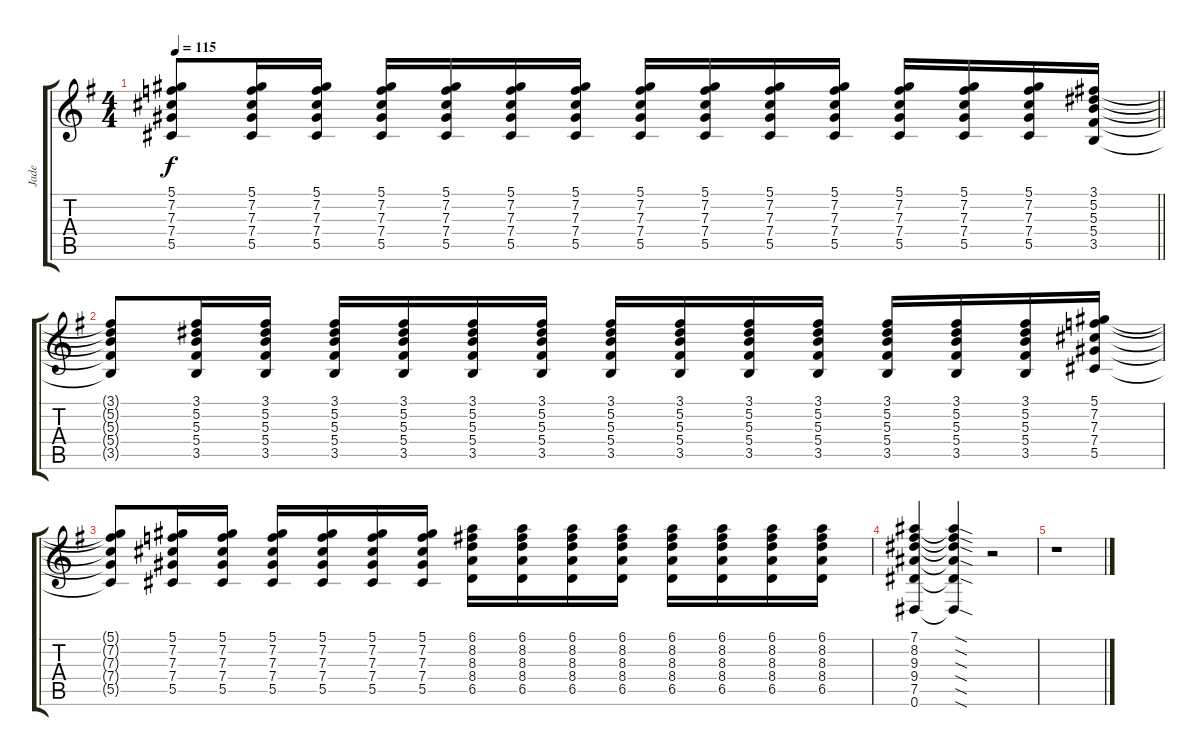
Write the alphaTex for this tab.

\track ("Jade" "Jade") {instrument overdrivenguitar}
\staff {score tabs}
\tuning (Eb4 Bb3 Gb3 Db3 Ab2 Eb2) {hide}
\ts (4 4)
\tempo 115
\clef g2
\barLineRight lightlight
\ks g
(5.1{t} 7.2{t} 7.3{t} 7.4{t} 5.5{t}).8{dy f} (5.1 7.2 7.3 7.4 5.5).16 (5.1 7.2 7.3 7.4 5.5).16 (5.1 7.2 7.3 7.4 5.5).16 (5.1 7.2 7.3 7.4 5.5).16 (5.1 7.2 7.3 7.4 5.5).16 (5.1 7.2 7.3 7.4 5.5).16 (5.1 7.2 7.3 7.4 5.5).16 (5.1 7.2 7.3 7.4 5.5).16 (5.1 7.2 7.3 7.4 5.5).16 (5.1 7.2 7.3 7.4 5.5).16 (5.1 7.2 7.3 7.4 5.5).16 (5.1 7.2 7.3 7.4 5.5).16 (5.1 7.2 7.3 7.4 5.5).16 (3.1 5.2 5.3 5.4 3.5).16 |
(3.1{t} 5.2{t} 5.3{t} 5.4{t} 3.5{t}).8 (3.1 5.2 5.3 5.4 3.5).16 (3.1 5.2 5.3 5.4 3.5).16 (3.1 5.2 5.3 5.4 3.5).16 (3.1 5.2 5.3 5.4 3.5).16 (3.1 5.2 5.3 5.4 3.5).16 (3.1 5.2 5.3 5.4 3.5).16 (3.1 5.2 5.3 5.4 3.5).16 (3.1 5.2 5.3 5.4 3.5).16 (3.1 5.2 5.3 5.4 3.5).16 (3.1 5.2 5.3 5.4 3.5).16 (3.1 5.2 5.3 5.4 3.5).16 (3.1 5.2 5.3 5.4 3.5).16 (3.1 5.2 5.3 5.4 3.5).16 (5.1 7.2 7.3 7.4 5.5).16 |
(5.1{t} 7.2{t} 7.3{t} 7.4{t} 5.5{t}).8 (5.1 7.2 7.3 7.4 5.5).16 (5.1 7.2 7.3 7.4 5.5).16 (5.1 7.2 7.3 7.4 5.5).16 (5.1 7.2 7.3 7.4 5.5).16 (5.1 7.2 7.3 7.4 5.5).16 (5.1 7.2 7.3 7.4 5.5).16 (6.1 8.2 8.3 8.4 6.5).16 (6.1 8.2 8.3 8.4 6.5).16 (6.1 8.2 8.3 8.4 6.5).16 (6.1 8.2 8.3 8.4 6.5).16 (6.1 8.2 8.3 8.4 6.5).16 (6.1 8.2 8.3 8.4 6.5).16 (6.1 8.2 8.3 8.4 6.5).16 (6.1 8.2 8.3 8.4 6.5).16 |
(7.1 8.2 9.3 9.4 7.5 0.6).4 (7.1{sod t} 8.2{sod t} 9.3{sod t} 9.4{sod t} 7.5{sod t} 0.6{sod t}).4 r.2 |
r.1
